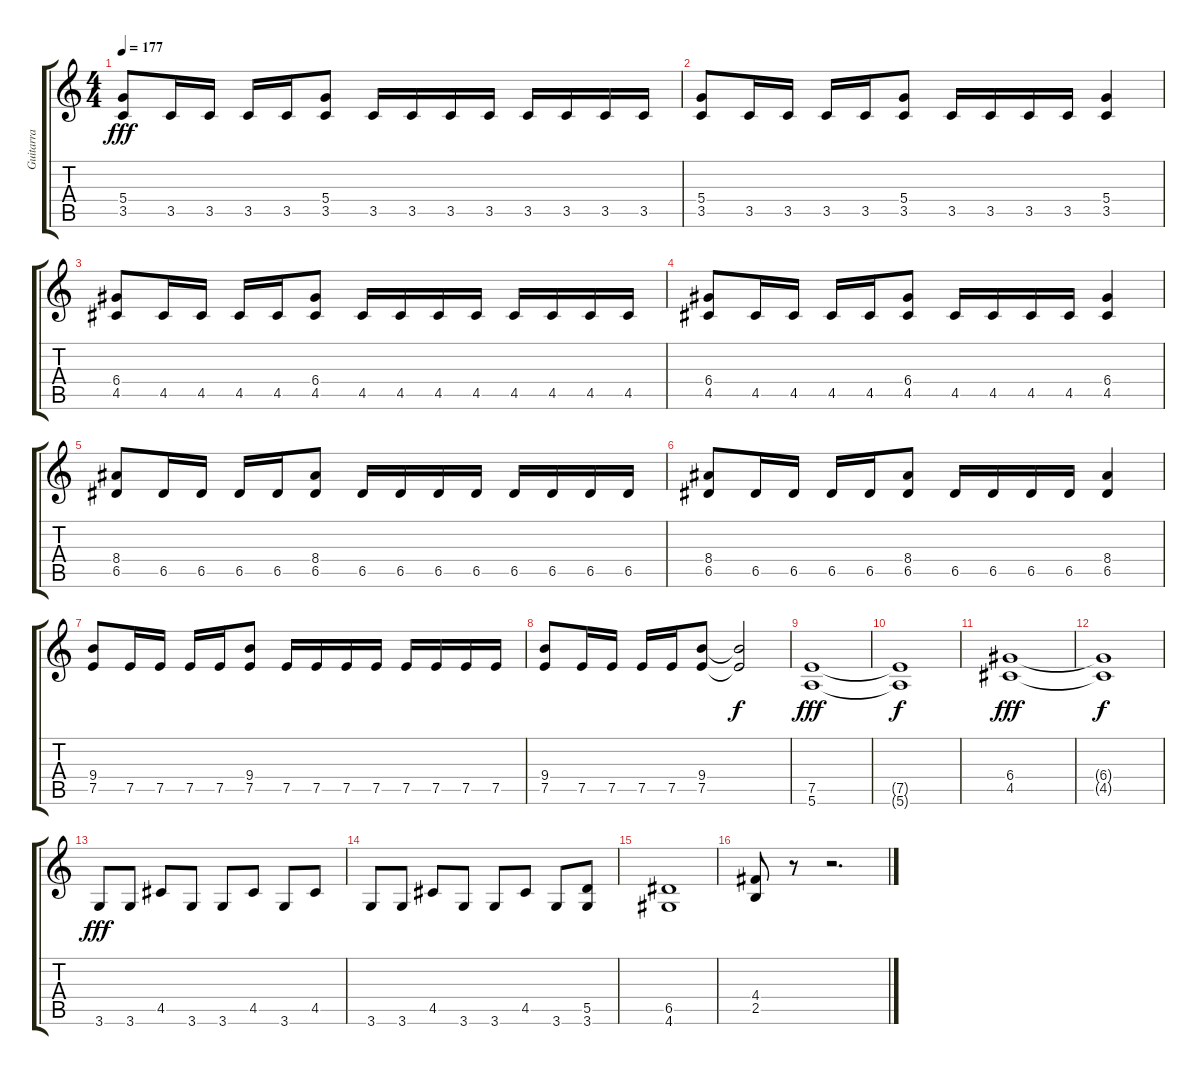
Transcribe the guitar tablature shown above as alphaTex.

\track ("Guitarra" "Guitarra") {instrument distortionguitar}
\staff {score tabs}
\tuning (E4 B3 G3 D3 A2 E2) {hide}
\ts (4 4)
\tempo 177
\clef g2
\ks c
(5.4 3.5).8{dy fff} 3.5.16 3.5.16 3.5.16 3.5.16 (5.4 3.5).8 3.5.16 3.5.16 3.5.16 3.5.16 3.5.16 3.5.16 3.5.16 3.5.16 |
(5.4 3.5).8 3.5.16 3.5.16 3.5.16 3.5.16 (5.4 3.5).8 3.5.16 3.5.16 3.5.16 3.5.16 (5.4 3.5).4 |
(6.4 4.5).8 4.5.16 4.5.16 4.5.16 4.5.16 (6.4 4.5).8 4.5.16 4.5.16 4.5.16 4.5.16 4.5.16 4.5.16 4.5.16 4.5.16 |
(6.4 4.5).8 4.5.16 4.5.16 4.5.16 4.5.16 (6.4 4.5).8 4.5.16 4.5.16 4.5.16 4.5.16 (6.4 4.5).4 |
(8.4 6.5).8 6.5.16 6.5.16 6.5.16 6.5.16 (8.4 6.5).8 6.5.16 6.5.16 6.5.16 6.5.16 6.5.16 6.5.16 6.5.16 6.5.16 |
(8.4 6.5).8 6.5.16 6.5.16 6.5.16 6.5.16 (8.4 6.5).8 6.5.16 6.5.16 6.5.16 6.5.16 (8.4 6.5).4 |
(9.4 7.5).8 7.5.16 7.5.16 7.5.16 7.5.16 (9.4 7.5).8 7.5.16 7.5.16 7.5.16 7.5.16 7.5.16 7.5.16 7.5.16 7.5.16 |
(9.4 7.5).8 7.5.16 7.5.16 7.5.16 7.5.16 (9.4 7.5).8 (9.4{t} 7.5{t}).2{dy f} |
(7.5 5.6).1{dy fff} |
(7.5{t} 5.6{t}).1{dy f} |
(6.4 4.5).1{dy fff} |
(6.4{t} 4.5{t}).1{dy f} |
3.6.8{dy fff} 3.6.8 4.5.8 3.6.8 3.6.8 4.5.8 3.6.8 4.5.8 |
3.6.8 3.6.8 4.5.8 3.6.8 3.6.8 4.5.8 3.6.8 (5.5 3.6).8 |
(6.5 4.6).1 |
(4.4 2.5).8 r.8 r.2{d}
